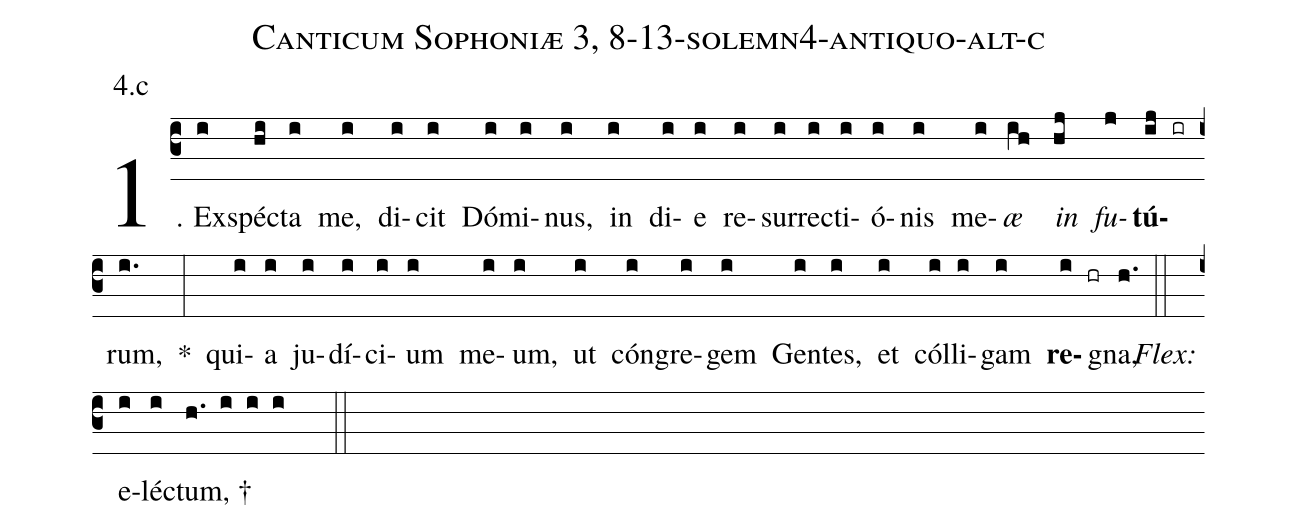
name: Canticum Sophoniæ 3, 8-13-solemn4-antiquo-alt-c;
annotation: 4.c;
%%
(c3)1. Ex(i)spéc(hi)ta(i) me,(i) di(i)cit(i) Dó(i)mi(i)nus,(i) in(i) di(i)e(i) re(i)sur(i)rec(i)ti(i)ó(i)nis(i) me(i)<i>æ</i>(ih) <i>in</i>(hj) <i>fu</i>(j)<b>tú</b>(ij ir)rum,(i.) *(:) qui(i)a(i) ju(i)dí(i)ci(i)um(i) me(i)um,(i) ut(i) cón(i)gre(i)gem(i) Gen(i)tes,(i) et(i) cól(i)li(i)gam(i) <b>re</b>(i hr)gna,(h.) (::)
<i>Flex:</i>()  e(i)léc(i)tum, †(h. i i i  ::)
